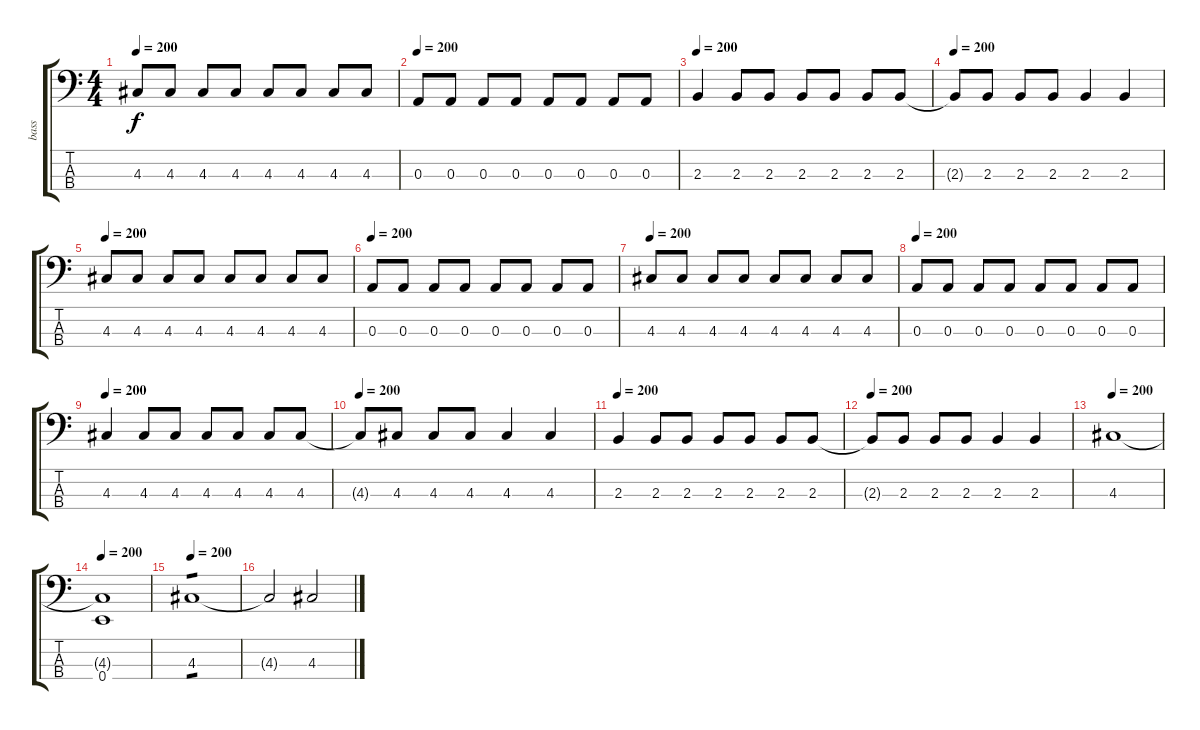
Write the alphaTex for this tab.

\track ("bass" "bass") {instrument synthbass2}
\staff {score tabs}
\tuning (G2 D2 A1 E1) {hide}
\ts (4 4)
\tempo 200
\clef f4
\ks c
4.3.8{dy f} 4.3.8 4.3.8 4.3.8 4.3.8 4.3.8 4.3.8 4.3.8 |
\tempo 200
0.3.8 0.3.8 0.3.8 0.3.8 0.3.8 0.3.8 0.3.8 0.3.8 |
\tempo 200
2.3.4 2.3.8 2.3.8 2.3.8 2.3.8 2.3.8 2.3.8 |
\tempo 200
2.3{t}.8 2.3.8 2.3.8 2.3.8 2.3.4 2.3.4 |
\tempo 200
4.3.8 4.3.8 4.3.8 4.3.8 4.3.8 4.3.8 4.3.8 4.3.8 |
\tempo 200
0.3.8 0.3.8 0.3.8 0.3.8 0.3.8 0.3.8 0.3.8 0.3.8 |
\tempo 200
4.3.8 4.3.8 4.3.8 4.3.8 4.3.8 4.3.8 4.3.8 4.3.8 |
\tempo 200
0.3.8 0.3.8 0.3.8 0.3.8 0.3.8 0.3.8 0.3.8 0.3.8 |
\tempo 200
4.3.4 4.3.8 4.3.8 4.3.8 4.3.8 4.3.8 4.3.8 |
\tempo 200
4.3{t}.8 4.3.8 4.3.8 4.3.8 4.3.4 4.3.4 |
\tempo 200
2.3.4 2.3.8 2.3.8 2.3.8 2.3.8 2.3.8 2.3.8 |
\tempo 200
2.3{t}.8 2.3.8 2.3.8 2.3.8 2.3.4 2.3.4 |
\tempo 200
4.3.1 |
\tempo 200
(4.3{t} 0.4).1 |
\tempo 200
4.3.1{tp 1} |
4.3{t}.2 4.3.2
